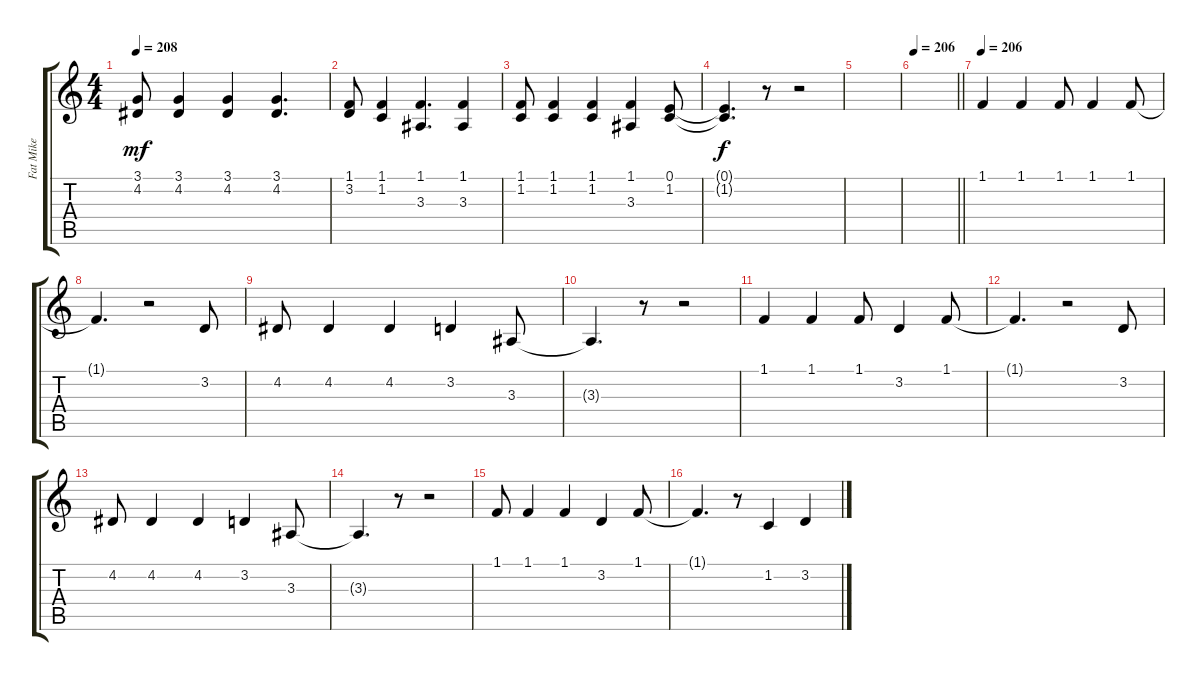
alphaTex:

\track ("Fat Mike" "Fat Mike") {instrument bassoon}
\staff {score tabs}
\tuning (E4 B3 G3 D3 A2 E2) {hide}
\ts (4 4)
\tempo 208
\clef g2
\ks c
(3.1 4.2).8{dy mf} (3.1 4.2).4 (3.1 4.2).4 (3.1 4.2).4{d} |
(1.1 3.2).8 (1.1 1.2).4 (1.1 3.3).4{d} (1.1 3.3).4 |
(1.1 1.2).8 (1.1 1.2).4 (1.1 1.2).4 (1.1 3.3).4 (0.1 1.2).8 |
(0.1{t} 1.2{t}).4{d dy f} r.8 r.2 |
|
\tempo 206
\barLineRight lightlight
|
\section ("" "")
\tempo 206
1.1.4 1.1.4 1.1.8 1.1.4 1.1.8 |
1.1{t}.4{d} r.2 3.2.8 |
4.2.8 4.2.4 4.2.4 3.2.4 3.3.8 |
3.3{t}.4{d} r.8 r.2 |
1.1.4 1.1.4 1.1.8 3.2.4 1.1.8 |
1.1{t}.4{d} r.2 3.2.8 |
4.2.8 4.2.4 4.2.4 3.2.4 3.3.8 |
3.3{t}.4{d} r.8 r.2 |
1.1.8 1.1.4 1.1.4 3.2.4 1.1.8 |
1.1{t}.4{d} r.8 1.2.4 3.2.4
